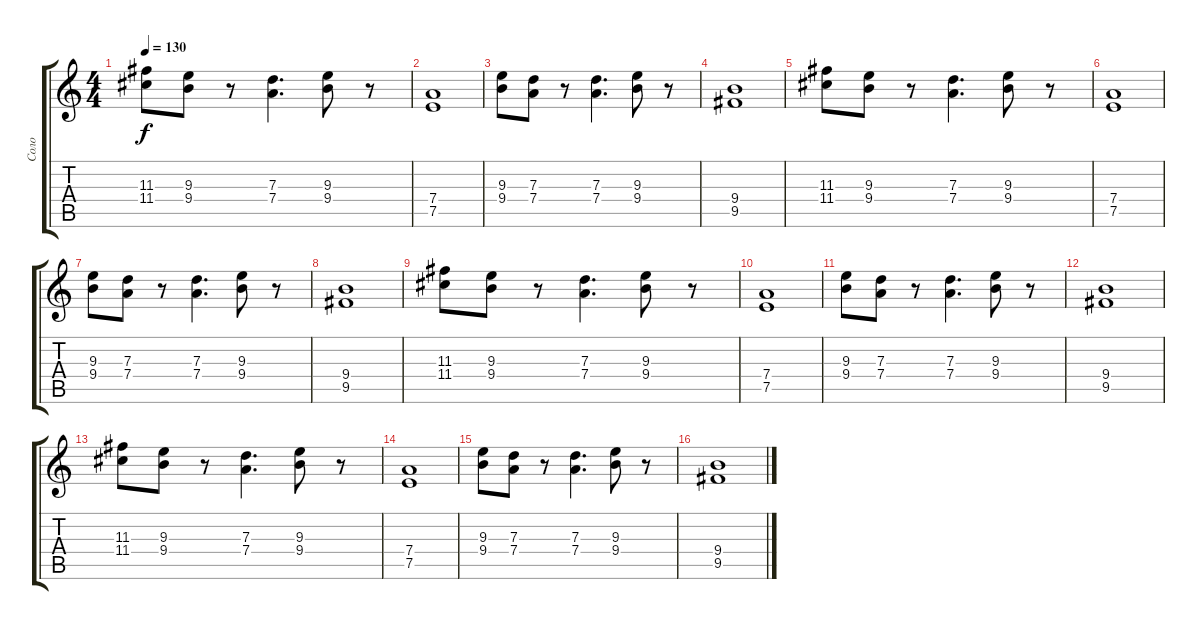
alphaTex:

\track ("Соло" "Соло") {instrument distortionguitar}
\staff {score tabs}
\tuning (E4 B3 G3 D3 A2 E2) {hide}
\ts (4 4)
\tempo 130
\clef g2
\ks c
(11.3 11.4).8{dy f} (9.3 9.4).8 r.8 (7.3 7.4).4{d} (9.3 9.4).8 r.8 |
(7.4 7.5).1 |
(9.3 9.4).8 (7.3 7.4).8 r.8 (7.3 7.4).4{d} (9.3 9.4).8 r.8 |
(9.4 9.5).1 |
(11.3 11.4).8 (9.3 9.4).8 r.8 (7.3 7.4).4{d} (9.3 9.4).8 r.8 |
(7.4 7.5).1 |
(9.3 9.4).8 (7.3 7.4).8 r.8 (7.3 7.4).4{d} (9.3 9.4).8 r.8 |
(9.4 9.5).1 |
(11.3 11.4).8 (9.3 9.4).8 r.8 (7.3 7.4).4{d} (9.3 9.4).8 r.8 |
(7.4 7.5).1 |
(9.3 9.4).8 (7.3 7.4).8 r.8 (7.3 7.4).4{d} (9.3 9.4).8 r.8 |
(9.4 9.5).1{volume 6} |
(11.3 11.4).8 (9.3 9.4).8 r.8 (7.3 7.4).4{d} (9.3 9.4).8 r.8 |
(7.4 7.5).1 |
(9.3 9.4).8 (7.3 7.4).8 r.8 (7.3 7.4).4{d} (9.3 9.4).8 r.8 |
(9.4 9.5).1{volume 0}
